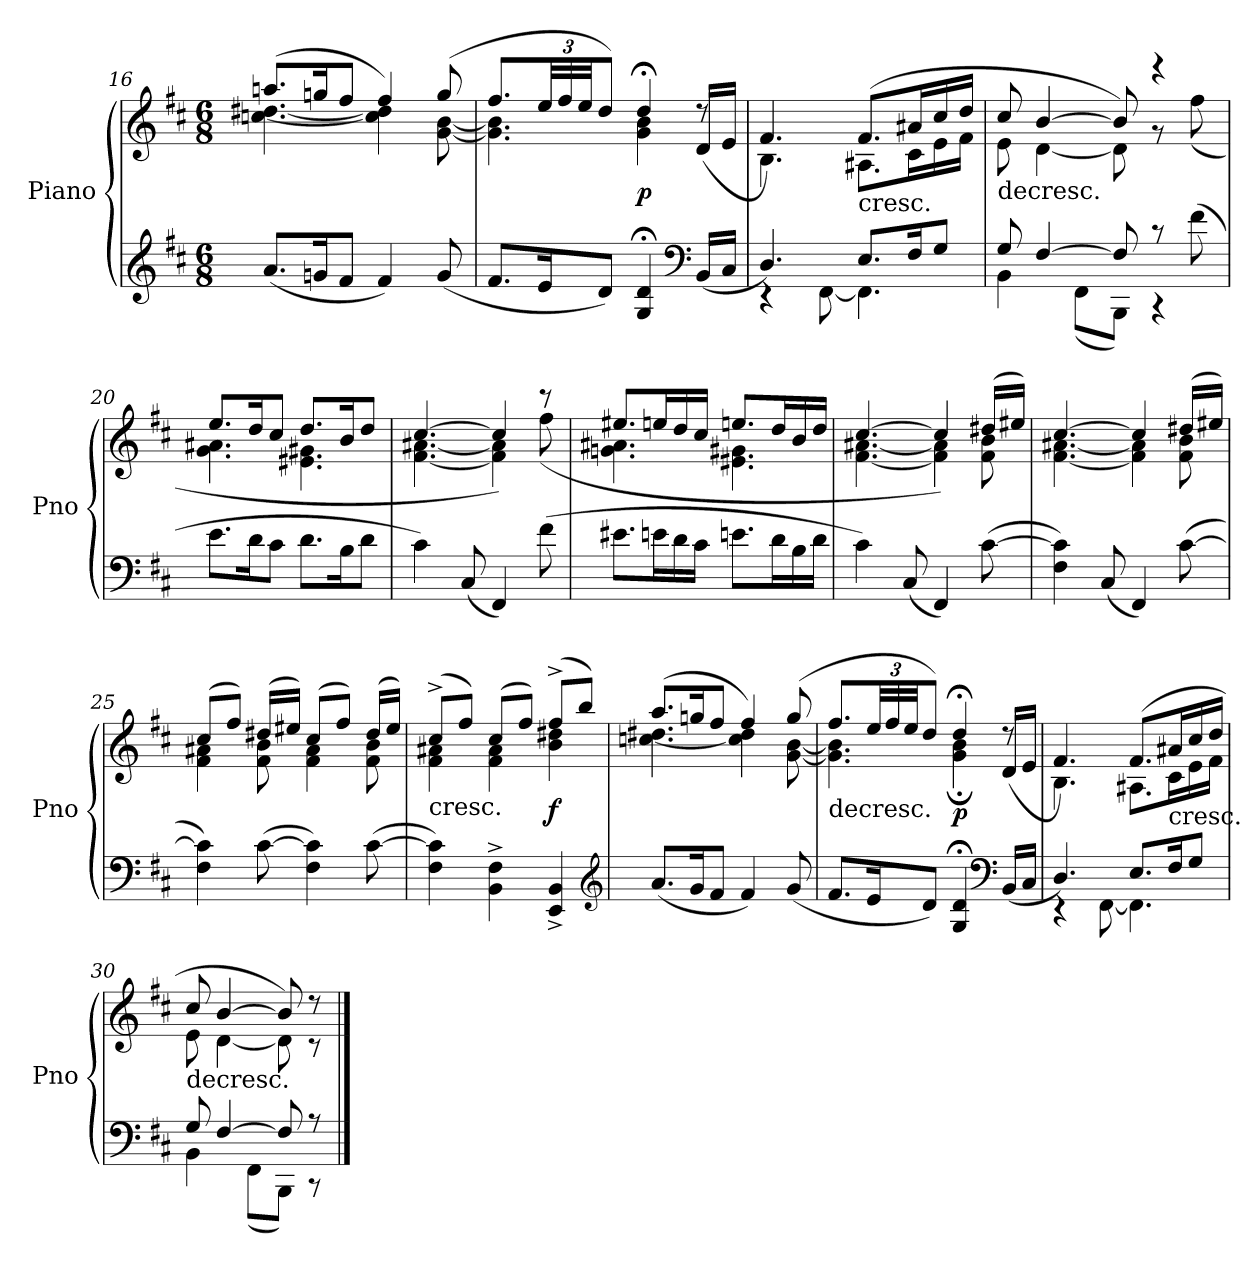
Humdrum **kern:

**kern	**kern	**dynam
*part1	*part1	*part1
*staff2	*staff1	*staff1/2
*I"Piano	*	*
*I'Pno	*	*
*clefG2	*clefG2	*
*k[f#c#]	*k[f#c#]	*
*b:	*b:	*
*M6/8	*M6/8	*
=16	=16	=16
*	*^	*
(8.a/L	(8.aan/L	[4.ccn\ [4.dd#X\	.
16gn/K	16ggn/K	.	.
8f#/J	8ff#/J	.	.
4f#/)	4ff#/)	4cc]\ 4dd#]\	.
(8g/	(8gg/	[8g\ [8b\	.
=17	=17	=17	=17
8.f#/L	8.ff#/L	4.g]\ 4.b]\	.
16e/K	48ee/LL	.	.
.	48ff#/	.	.
.	48ee/JJ	.	.
8d/J)	8dd/J)	.	.
4G;</ 4d;</	4dd;</	4g\ 4b\	p
*clefF4	*	*	*
(16BB/LL	8r	(16d/LL	.
16C#/JJ	.	16e/JJ	.
=18	=18	=18	=18
*^	*	*	*
4.D/)	4r	4.f#/)	4.B\	.
.	[8FF#\	.	.	.
!	!	!LO:TX:c:t=cresc.	!	!
8.E/L	4.FF#\]	(8.f#/L	8.A#X\L	.
16F#/K	.	16a#X/L	16c#\L	.
8G/J	.	16cc#/	16e\	.
.	.	16dd/JJ	16f#\JJ	.
=19	=19	=19	=19	=19
!	!	!LO:TX:c:t=decresc.	!	!
8G/	4BB\	8cc#/	8e\	.
[4F#/	.	[4b/	[4d\	.
.	(8FF#\L	.	.	.
8F#/]	8BBB\J)	8b/])	8d\]	.
8r	4r	4r	8r	.
(8f#\	.	.	(8ff#\	.
*v	*v	*	*	*
=20	=20	=20	=20
8.e\L	8.ee/L	4.g\ 4.a#X\	.
16d\K	16dd/K	.	.
8c#\J	8cc#/J	.	.
8.d\L	8.dd/L	4.e#X\ 4.g#X\	.
16B\K	16b/K	.	.
8d\J	8dd/J	.	.
=21	=21	=21	=21
4c#\)	[4.cc#/	[4.f#\ [4.a#X\	.
(8C#/	.	.	.
4FF#/)	4cc#/])	4f#]\ 4a#]\	.
(8f#\	8r	(8ff#\	.
=22	=22	=22	=22
8.e#X\L	8.ee#X/L	4.gn\ 4.a#X\	.
16en\L	16een/L	.	.
16d\	16dd/	.	.
16c#\JJ	16cc#/JJ	.	.
8.en\L	8.een/L	4.e#X\ 4.g#X\	.
16d\L	16dd/L	.	.
16B\	16b/	.	.
16d\JJ	16dd/JJ	.	.
=23	=23	=23	=23
4c#\)	[4.cc#/	[4.f#\ [4.a#X\	.
(8C#/	.	.	.
4FF#/)	4cc#/])	4f#]\ 4a#]\	.
([8c#\	(16dd#X/LL	8f#\ 8b\	.
.	16ee#X/JJ)	.	.
=24	=24	=24	=24
4F#\ 4c#]\)	[4.cc#/	[4.f#\ [4.a#X\	.
(8C#/	.	.	.
4FF#/)	4cc#/]	4f#]\ 4a#]\	.
([8c#\	(16dd#X/LL	8f#\ 8b\	.
.	16ee#X/JJ)	.	.
=25	=25	=25	=25
4F#\ 4c#]\)	(8cc#/L	4f#\ 4a#X\	.
.	8ff#/J)	.	.
([8c#\	(16dd#X/LL	8f#\ 8b\	.
.	16ee#X/JJ)	.	.
4F#\ 4c#]\)	(8cc#/L	4f#\ 4a#\	.
.	8ff#/J)	.	.
([8c#\	(16dd#/LL	8f#\ 8b\	.
.	16ee#/JJ)	.	.
=26	=26	=26	=26
!	!LO:TX:c:t=cresc.	!	!
4F#\ 4c#]\)	(8cc#^/L	4f#\ 4a#X\	.
.	8ff#/J)	.	.
4BB^\ 4F#^\	(8cc#/L	4f#\ 4a#\	.
.	8ff#/J)	.	.
4EE^/ 4BB^/	(8ff#^/L	4b\ 4dd#X\	f
.	8bb/J)	.	.
*clefG2	*	*	*
=27	=27	=27	=27
(8.a/L	(8.aa/L	[4.ccn\ 4.dd#X\	.
16g/K	16ggn/K	.	.
8f#/J	8ff#/J	.	.
4f#/)	4ff#/)	4cc]\ 4dd#\	.
(8g/	(8gg/	[8g\ [8b\	.
=28	=28	=28	=28
!	!LO:TX:c:t=decresc.	!	!
8.f#/L	8.ff#/L	4.g]\ 4.b]\	.
16e/K	48ee/LL	.	.
.	48ff#/	.	.
.	48ee/JJ	.	.
8d/J)	8dd/J)	.	.
4G;</ 4d;</	4dd;</	4g;<\ 4b;<\	p
*clefF4	*	*	*
(16BB/LL	8r	(16d/LL	.
16C#/JJ	.	16e/JJ	.
=29	=29	=29	=29
*^	*	*	*
4.D/)	4r	4.f#/)	4.B\	.
.	[8FF#\	.	.	.
8.E/L	4.FF#\]	(8.f#/L	8.A#X\L	.
!	!	!LO:TX:c:t=cresc.	!	!
16F#/K	.	16a#X/L	16c#\L	.
8G/J	.	16cc#/	16e\	.
.	.	16dd/JJ	16f#\JJ	.
=30	=30	=30	=30	=30
!	!	!LO:TX:c:t=decresc.	!	!
8G/	4BB\	8cc#/	8e\	.
[4F#/	.	[4b/	[4d\	.
.	(8FF#\L	.	.	.
8F#/]	8BBB\J)	8b/])	8d\]	.
8r	8r	8r	8r	.
*v	*v	*	*	*
*	*v	*v	*
==	==	==
*-	*-	*-
